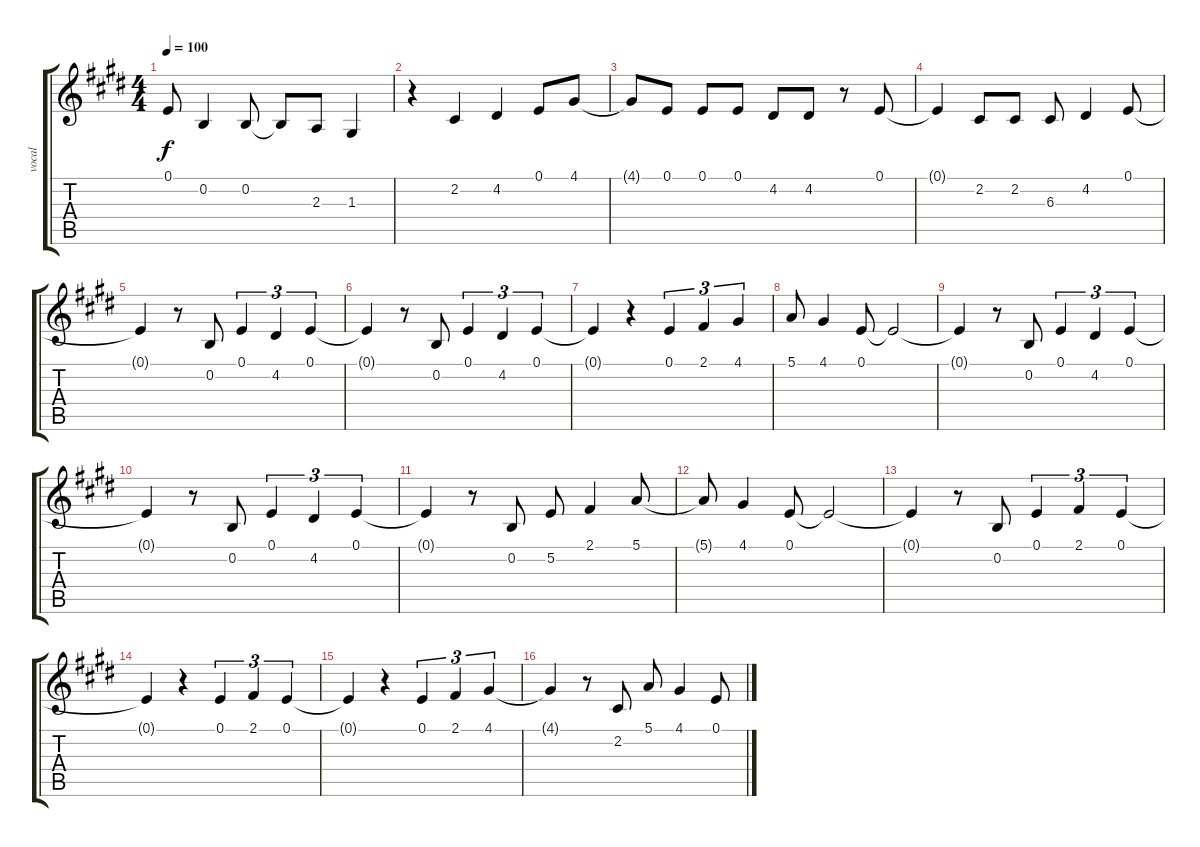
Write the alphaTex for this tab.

\track ("vocal" "vocal") {instrument accordion}
\staff {score tabs}
\tuning (E4 B3 G3 D3 A2 E2) {hide}
\ts (4 4)
\tempo 100
\clef g2
\ks e
0.1{t}.8{dy f} 0.2.4 0.2.8 0.2{t}.8 2.3.8 1.3.4 |
r.4 2.2.4 4.2.4 0.1.8 4.1.8 |
4.1{t}.8 0.1.8 0.1.8 0.1.8 4.2.8 4.2.8 r.8 0.1.8 |
0.1{t}.4 2.2.8 2.2.8 6.3.8 4.2.4 0.1.8 |
0.1{t}.4 r.8 0.2.8 0.1.4{tu (3 2)} 4.2.4{tu (3 2)} 0.1.4{tu (3 2)} |
0.1{t}.4 r.8 0.2.8 0.1.4{tu (3 2)} 4.2.4{tu (3 2)} 0.1.4{tu (3 2)} |
0.1{t}.4 r.4 0.1.4{tu (3 2)} 2.1.4{tu (3 2)} 4.1.4{tu (3 2)} |
5.1.8 4.1.4 0.1.8 0.1{t}.2 |
0.1{t}.4 r.8 0.2.8 0.1.4{tu (3 2)} 4.2.4{tu (3 2)} 0.1.4{tu (3 2)} |
0.1{t}.4 r.8 0.2.8 0.1.4{tu (3 2)} 4.2.4{tu (3 2)} 0.1.4{tu (3 2)} |
0.1{t}.4 r.8 0.2.8 5.2.8 2.1.4 5.1.8 |
5.1{t}.8 4.1.4 0.1.8 0.1{t}.2 |
0.1{t}.4 r.8 0.2.8 0.1.4{tu (3 2)} 2.1.4{tu (3 2)} 0.1.4{tu (3 2)} |
0.1{t}.4 r.4 0.1.4{tu (3 2)} 2.1.4{tu (3 2)} 0.1.4{tu (3 2)} |
0.1{t}.4 r.4 0.1.4{tu (3 2)} 2.1.4{tu (3 2)} 4.1.4{tu (3 2)} |
4.1{t}.4 r.8 2.2.8 5.1.8 4.1.4 0.1.8
